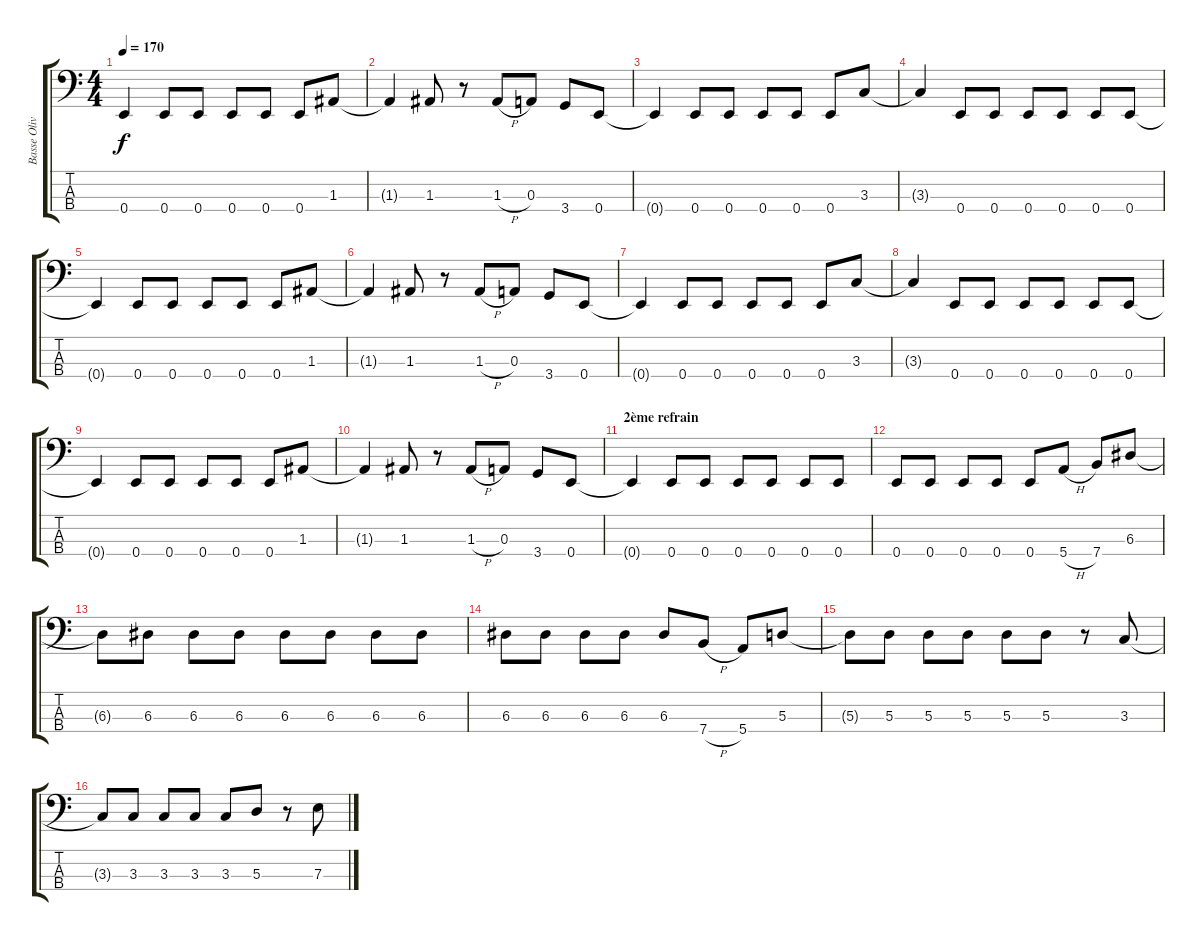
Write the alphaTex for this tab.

\track ("Basse Oliv" "Basse Oliv") {instrument electricbassfinger}
\staff {score tabs}
\tuning (G2 D2 A1 E1) {hide}
\ts (4 4)
\tempo 170
\clef f4
\ks c
0.4{t}.4{dy f} 0.4.8 0.4.8 0.4.8 0.4.8 0.4.8 1.3.8 |
1.3{t}.4 1.3.8 r.8 1.3{h}.8 0.3.8 3.4.8 0.4.8 |
0.4{t}.4 0.4.8 0.4.8 0.4.8 0.4.8 0.4.8 3.3.8 |
3.3{t}.4 0.4.8 0.4.8 0.4.8 0.4.8 0.4.8 0.4.8 |
0.4{t}.4 0.4.8 0.4.8 0.4.8 0.4.8 0.4.8 1.3.8 |
1.3{t}.4 1.3.8 r.8 1.3{h}.8 0.3.8 3.4.8 0.4.8 |
0.4{t}.4 0.4.8 0.4.8 0.4.8 0.4.8 0.4.8 3.3.8 |
3.3{t}.4 0.4.8 0.4.8 0.4.8 0.4.8 0.4.8 0.4.8 |
0.4{t}.4 0.4.8 0.4.8 0.4.8 0.4.8 0.4.8 1.3.8 |
1.3{t}.4 1.3.8 r.8 1.3{h}.8 0.3.8 3.4.8 0.4.8 |
\section ("" "2ème refrain")
0.4{t}.4 0.4.8 0.4.8 0.4.8 0.4.8 0.4.8 0.4.8 |
0.4.8 0.4.8 0.4.8 0.4.8 0.4.8 5.4{h}.8 7.4.8 6.3.8 |
6.3{t}.8 6.3.8 6.3.8 6.3.8 6.3.8 6.3.8 6.3.8 6.3.8 |
6.3.8 6.3.8 6.3.8 6.3.8 6.3.8 7.4{h}.8 5.4.8 5.3.8 |
5.3{t}.8 5.3.8 5.3.8 5.3.8 5.3.8 5.3.8 r.8 3.3.8 |
3.3{t}.8 3.3.8 3.3.8 3.3.8 3.3.8 5.3.8 r.8 7.3.8
